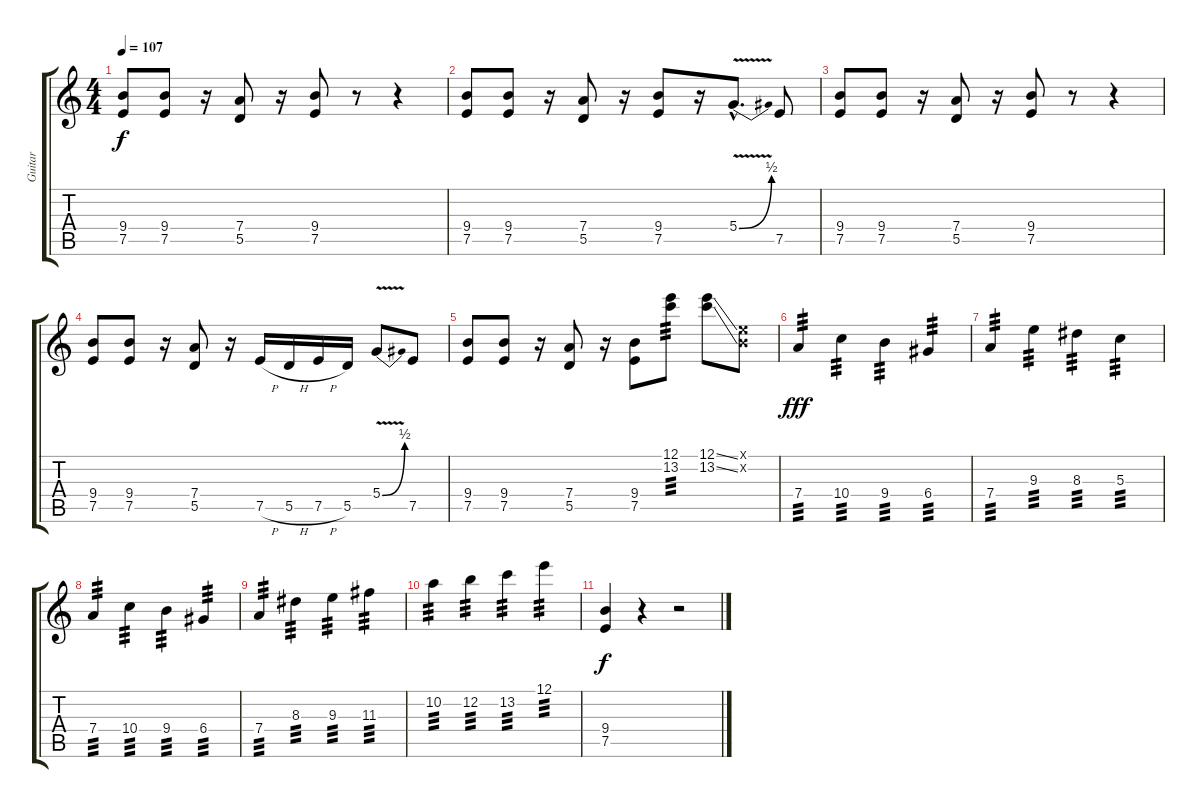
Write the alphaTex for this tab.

\track ("Guitar" "Guitar") {instrument overdrivenguitar}
\staff {score tabs}
\tuning (E4 B3 G3 D3 A2 E2) {hide}
\ts (4 4)
\tempo 107
\clef g2
\ks c
(9.4 7.5).8{dy f} (9.4 7.5).8 r.16 (7.4 5.5).8 r.16 (9.4 7.5).8 r.8 r.4 |
(9.4 7.5).8 (9.4 7.5).8 r.16 (7.4 5.5).8 r.16 (9.4 7.5).8 r.16 5.4{be (bend 0 0 60 2) v hac}.8{d} 7.5.8 |
(9.4 7.5).8 (9.4 7.5).8 r.16 (7.4 5.5).8 r.16 (9.4 7.5).8 r.8 r.4 |
(9.4 7.5).8 (9.4 7.5).8 r.16 (7.4 5.5).8 r.16 7.5{h}.16 5.5{h}.16 7.5{h}.16 5.5.16 5.4{be (bend 0 0 60 2) v}.8 7.5.8 |
(9.4 7.5).8 (9.4 7.5).8 r.16 (7.4 5.5).8 r.16 (9.4 7.5).8 (12.1 13.2).8{tp 3} (12.1{ss} 13.2{ss}).8 (0.1{x} 0.2{x}).8 |
7.4.4{tp 3 dy fff} 10.4.4{tp 3} 9.4.4{tp 3} 6.4.4{tp 3} |
7.4.4{tp 3} 9.3.4{tp 3} 8.3.4{tp 3} 5.3.4{tp 3} |
7.4.4{tp 3} 10.4.4{tp 3} 9.4.4{tp 3} 6.4.4{tp 3} |
7.4.4{tp 3} 8.3.4{tp 3} 9.3.4{tp 3} 11.3.4{tp 3} |
10.2.4{tp 3} 12.2.4{tp 3} 13.2.4{tp 3} 12.1.4{tp 3} |
(9.4 7.5).4{dy f} r.4 r.2
